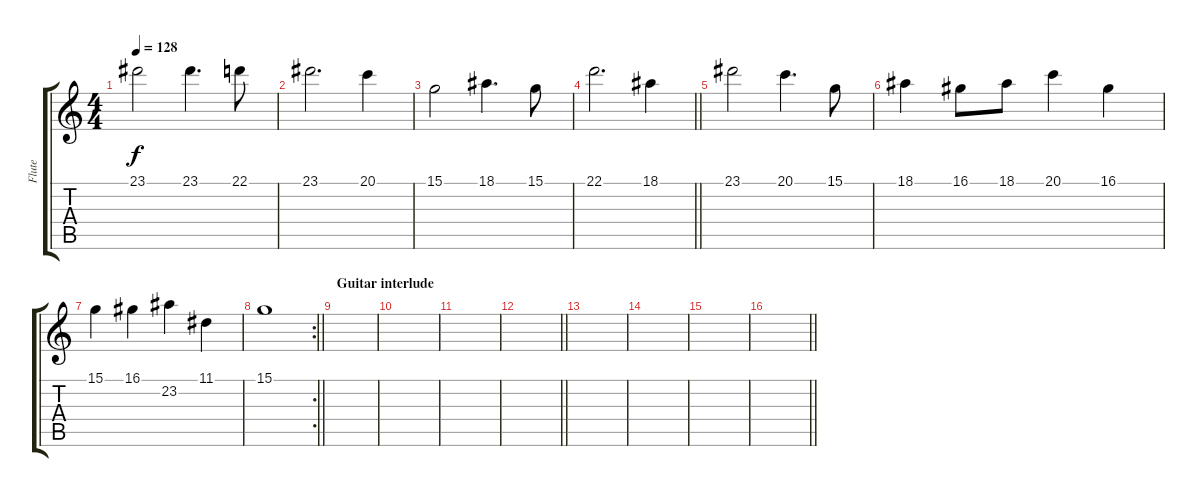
\track ("Flute" "Flute") {instrument piccolo}
\staff {score tabs}
\tuning (E4 B3 G3 D3 A2 E2) {hide}
\ts (4 4)
\tempo 128
\clef g2
\ks c
23.1.2{dy f} 23.1.4{d} 22.1.8 |
23.1.2{d} 20.1.4 |
15.1.2 18.1.4{d} 15.1.8 |
\barLineRight lightlight
22.1.2{d} 18.1.4 |
23.1.2 20.1.4{d} 15.1.8 |
18.1.4 16.1.8 18.1.8 20.1.4 16.1.4 |
15.1.4 16.1.4 23.2.4 11.1.4 |
\rc 2
\barLineRight lightlight
15.1.1 |
\section ("" "Guitar interlude")
|
|
|
\barLineRight lightlight
|
|
|
|
\barLineRight lightlight
